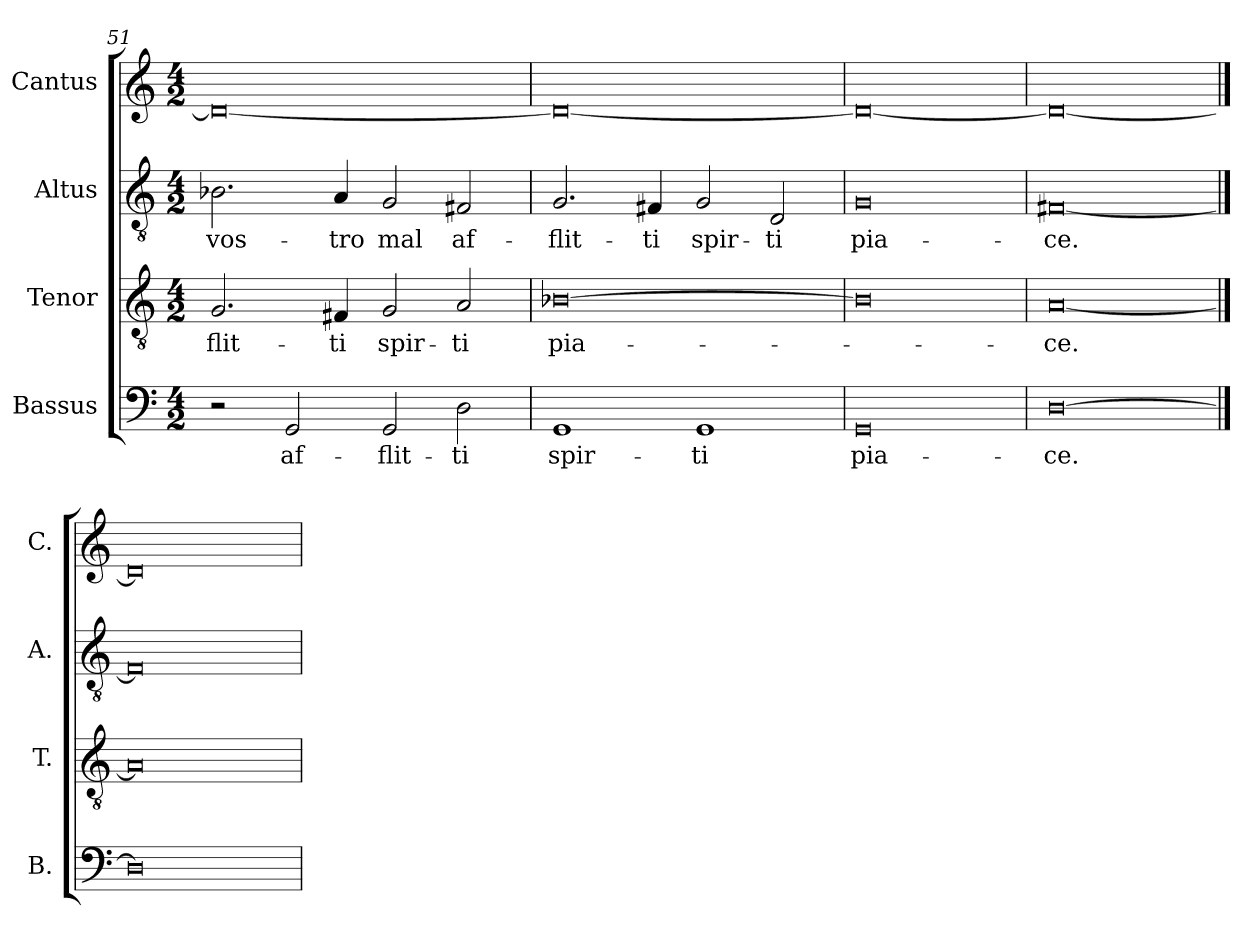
**kern	**text	**kern	**text	**kern	**text	**kern
*part4	*part4	*part3	*part3	*part2	*part2	*part1
*staff4	*staff4	*staff3	*staff3	*staff2	*staff2	*staff1
*I"Bassus	*	*I"Tenor	*	*I"Altus	*	*I"Cantus
*I'B.	*	*I'T.	*	*I'A.	*	*I'C.
*clefF4	*	*clefGv2	*	*clefGv2	*	*clefG2
*	*	*ITrd7c12	*	*ITrd7c12	*	*
*k[]	*	*k[]	*	*k[]	*	*k[]
*C:	*	*C:	*	*C:	*	*C:
*M4/2	*	*M4/2	*	*M4/2	*	*M4/2
=51	=51	=51	=51	=51	=51	=51
!	!	!	!LO:LY:b:color=#000000	!	!	!
!	!	!	!	!	!LO:LY:b:color=#000000	!
2r	.	2.GGi/	-flit-	2.BB-i\	vos-	0di_<
!	!LO:LY:b:color=#000000	!	!	!	!	!
2GGi/	af-	.	.	.	.	.
!	!	!	!LO:LY:b:color=#000000	!	!	!
!	!	!	!	!	!LO:LY:b:color=#000000	!
.	.	4FF#i/	-ti	4AAi/	-tro	.
!	!LO:LY:b:color=#000000	!	!	!	!	!
!	!	!	!LO:LY:b:color=#000000	!	!	!
!	!	!	!	!	!LO:LY:b:color=#000000	!
2GGi/	-flit-	2GGi/	spir-	2GGi/	mal	.
!	!LO:LY:b:color=#000000	!	!	!	!	!
!	!	!	!LO:LY:b:color=#000000	!	!	!
!	!	!	!	!	!LO:LY:b:color=#000000	!
2Di\	-ti	2AAi/	-ti	2FF#i/	af-	.
=52	=52	=52	=52	=52	=52	=52
!	!LO:LY:b:color=#000000	!	!	!	!	!
!	!	!	!LO:LY:b:color=#000000	!	!	!
!	!	!	!	!	!LO:LY:b:color=#000000	!
1GGi	spir-	[>0BB-i	pia-	2.GGi/	-flit-	0di_<
!	!	!	!	!	!LO:LY:b:color=#000000	!
.	.	.	.	4FF#i/	-ti	.
!	!LO:LY:b:color=#000000	!	!	!	!	!
!	!	!	!	!	!LO:LY:b:color=#000000	!
1GGi	-ti	.	.	2GGi/	spir-	.
!	!	!	!	!	!LO:LY:b:color=#000000	!
.	.	.	.	2DDi/	-ti	.
=53	=53	=53	=53	=53	=53	=53
!	!LO:LY:b:color=#000000	!	!	!	!	!
!	!	!	!	!	!LO:LY:b:color=#000000	!
0GGi	pia-	0BB-i]	.	0GGi	pia-	0di_<
=54	=54	=54	=54	=54	=54	=54
!	!LO:LY:b:color=#000000	!	!	!	!	!
!	!	!	!LO:LY:b:color=#000000	!	!	!
!	!	!	!	!	!LO:LY:b:color=#000000	!
[0Di	-ce.	[0AAi	-ce.	[0FF#i	-ce.	0di_<
==55	==55	==55	==55	==55	==55	==55
0Di]	.	0AAi]	.	0FF#i]	.	0di]
=	=	=	=	=	=	=
*-	*-	*-	*-	*-	*-	*-
